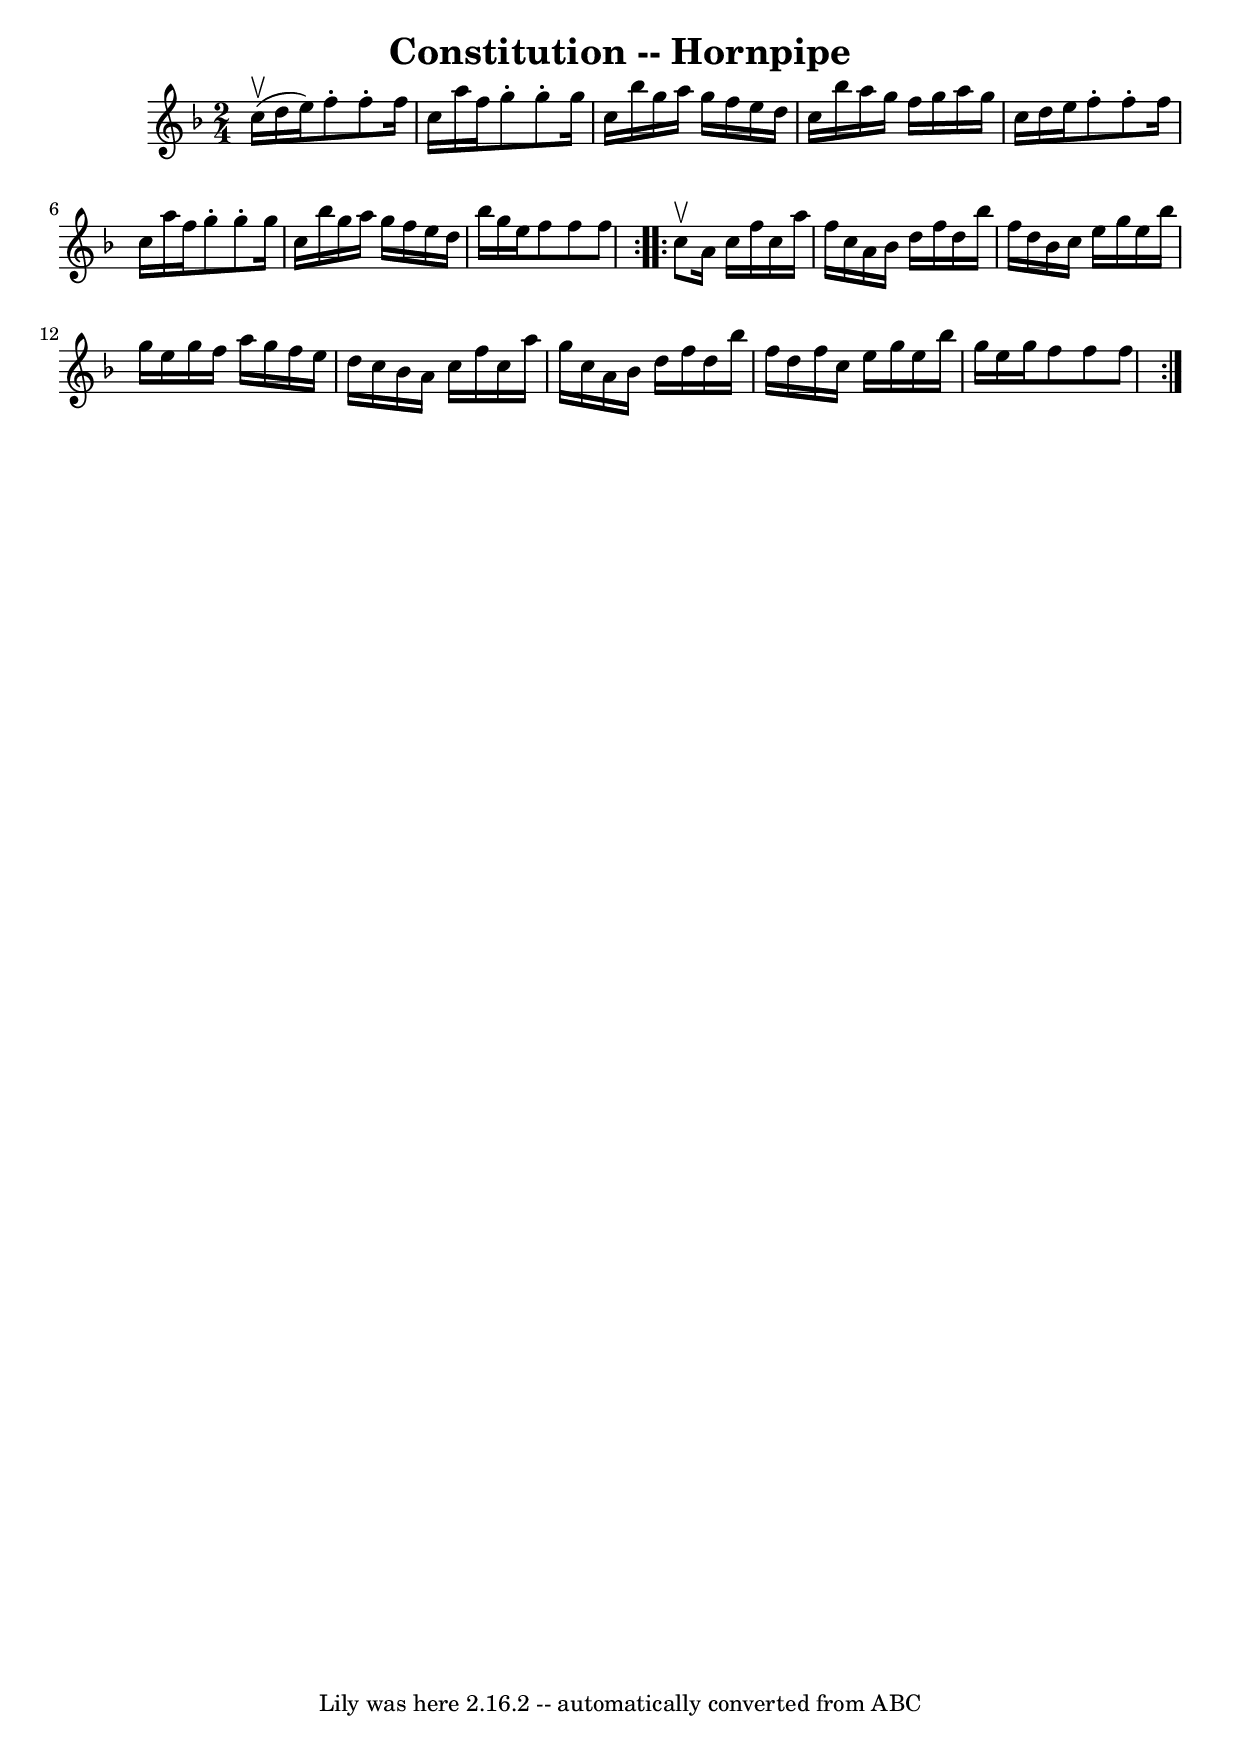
\version "2.16.2"
\include "Mammoth.ily"
\header {
  %% book = "Cole's 1000 Fiddle Tunes"
  crossRefNumber = "1"
  footnotes = ""
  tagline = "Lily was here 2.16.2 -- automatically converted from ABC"
  title = "Constitution -- Hornpipe"

}
voicedefault =  {



  \repeat volta 2 {

    \time 2/4 
    \key f \major
    c''16 (^\upbow d''16 e''16) |
    f''8-. f''8-. f''16 c''16 a''16 f''16  |
    g''8-. g''8-.   
    g''16 c''16 bes''16 g''16  |
    a''16 g''16 f''16 e''16 
    d''16 c''16 bes''16 a''16  |
    g''16 f''16 g''16    
    a''16 g''16 c''16 d''16 e''16  |
    f''8-. f''8-.   
    f''16 c''16 a''16 f''16  |
    g''8-. g''8-. g''16 c''16 
    bes''16 g''16  |
    a''16 g''16 f''16 e''16 d''16    
    bes''16 g''16 e''16  |
    f''8 f''8 f''8  
  }     

  \repeat volta 2 {
    c''8^\upbow |
    a'16 c''16 f''16 c''16    
    a''16 f''16 c''16 a'16  |
    bes'16 d''16 f''16 d''16   
    bes''16 f''16 d''16 bes'16  |
    c''16 e''16 g''16    
    e''16 bes''16 g''16 e''16 g''16  |
    f''16 a''16 g''16 
    f''16 e''16 d''16 c''16 bes'16  |
    a'16 c''16    
    f''16 c''16 a''16 g''16 c''16 a'16  |
    bes'16 d''16   
    f''16 d''16 bes''16 f''16 d''16 f''16  |
    c''16    
    e''16 g''16 e''16 bes''16 g''16 e''16 g''16  |
    f''8  
    f''8 f''8  
  }   

}

\score{
  <<

    \context Staff="default"
    {
      \voicedefault 
      
    }

  >>
  \layout {
    
  }
  \midi {
  }

}
